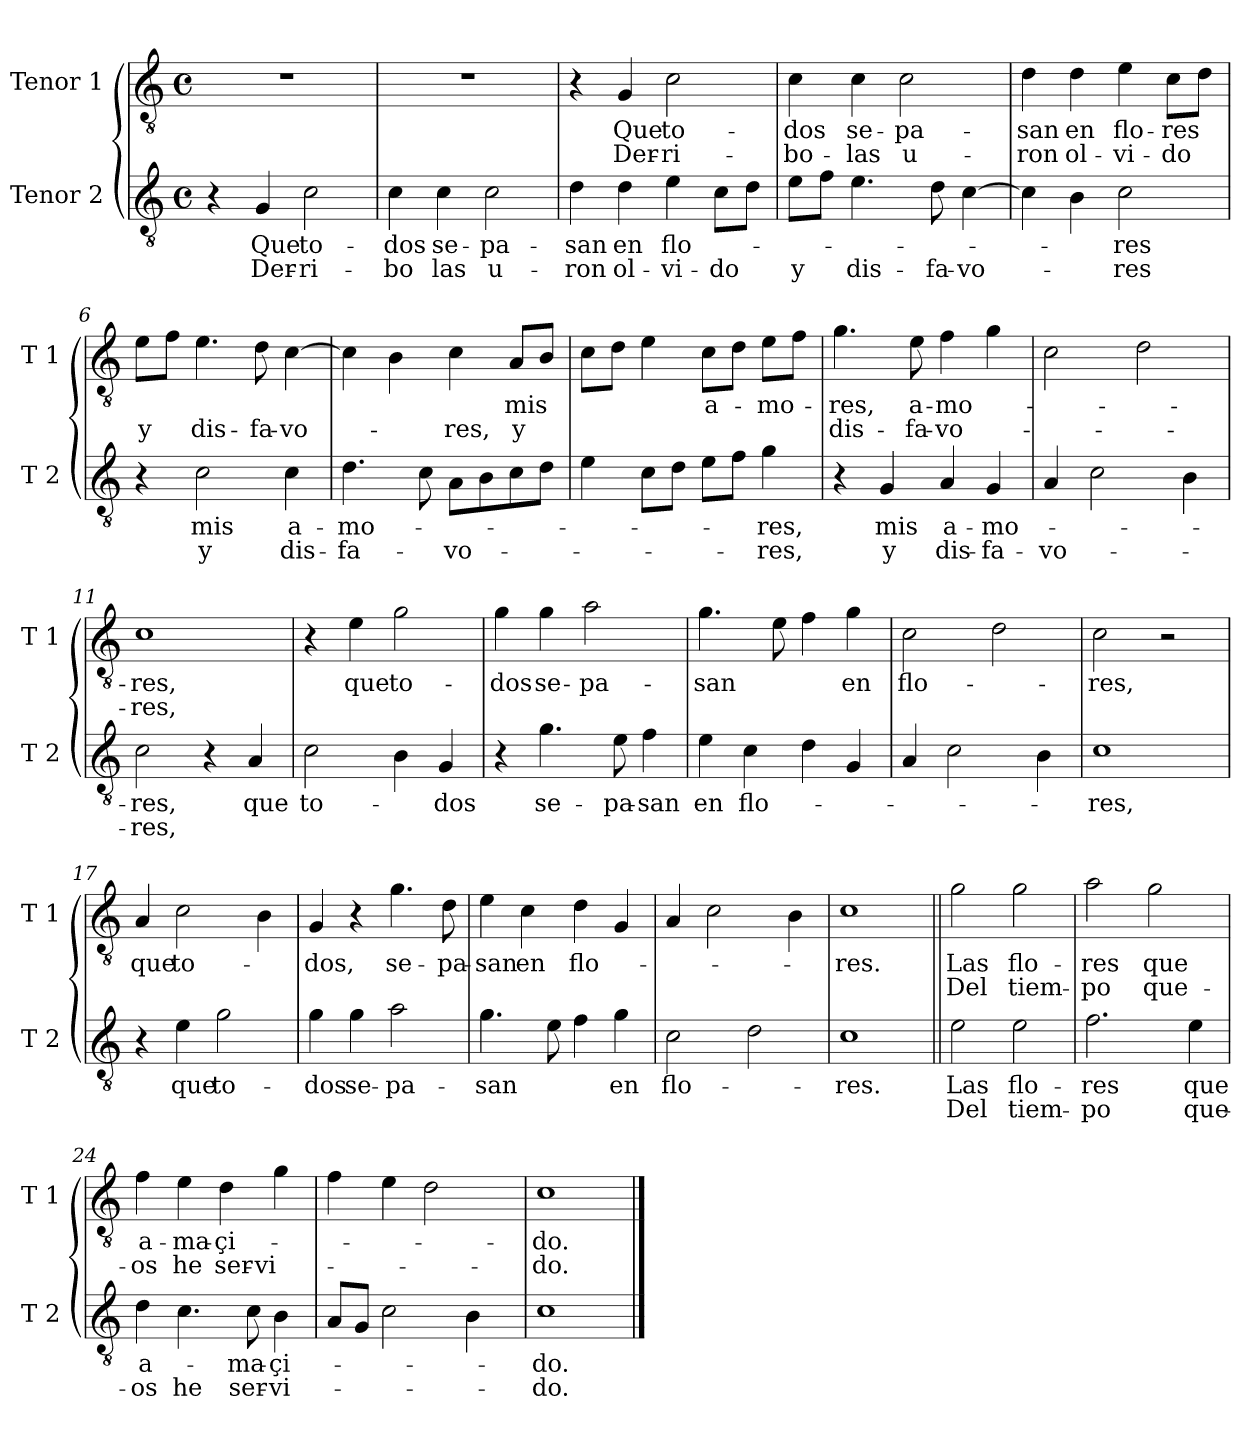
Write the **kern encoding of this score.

**kern	**text	**text	**kern	**text	**text
*part2	*part2	*part2	*part1	*part1	*part1
*staff2	*staff2	*staff2	*staff1	*staff1	*staff1
*I"Tenor 2	*	*	*I"Tenor 1	*	*
*I'T 2	*	*	*I'T 1	*	*
*clefGv2	*	*	*clefGv2	*	*
*k[]	*	*	*k[]	*	*
*C:	*	*	*C:	*	*
*M4/4	*	*	*M4/4	*	*
*met(c)	*	*	*met(c)	*	*
=1	=1	=1	=1	=1	=1
4r	.	.	1r	.	.
!	!LO:LY:b	!LO:LY:b	!	!	!
4G/	Que	Der-	.	.	.
!	!LO:LY:b	!LO:LY:b	!	!	!
2c\	to-	-ri-	.	.	.
=2	=2	=2	=2	=2	=2
!	!LO:LY:b	!LO:LY:b	!	!	!
4c\	-dos	-bo	1r	.	.
!	!LO:LY:b	!LO:LY:b	!	!	!
4c\	se-	las	.	.	.
!	!LO:LY:b	!LO:LY:b	!	!	!
2c\	-pa-	u-	.	.	.
=3	=3	=3	=3	=3	=3
!	!LO:LY:b	!LO:LY:b	!	!	!
4d\	-san	-ron	4r	.	.
!	!LO:LY:b	!LO:LY:b	!	!LO:LY:b	!LO:LY:b
4d\	en	ol-	4G/	Que	Der-
!	!LO:LY:b	!LO:LY:b	!	!LO:LY:b	!LO:LY:b
4e\	flo-	-vi-	2c\	to-	-ri-
!	!	!LO:LY:b	!	!	!
8c\L	.	-do	.	.	.
8d\J	.	.	.	.	.
=4	=4	=4	=4	=4	=4
!	!	!LO:LY:b	!	!LO:LY:b	!LO:LY:b
8e\L	.	y	4c\	-dos	-bo-
8f\J	.	.	.	.	.
!	!	!LO:LY:b	!	!LO:LY:b	!LO:LY:b
4.e\	.	dis-	4c\	se-	-las
!	!	!	!	!LO:LY:b	!LO:LY:b
.	.	.	2c\	-pa-	u-
!	!	!LO:LY:b	!	!	!
8d\	.	-fa-	.	.	.
!	!	!LO:LY:b	!	!	!
[4c\	.	-vo-	.	.	.
!!LO:LB:g=z
=5	=5	=5	=5	=5	=5
!	!	!	!	!LO:LY:b	!LO:LY:b
4c\]	.	.	4d\	-san	-ron
!	!	!	!	!LO:LY:b	!LO:LY:b
4B\	.	.	4d\	en	ol-
!	!LO:LY:b	!LO:LY:b	!	!LO:LY:b	!LO:LY:b
2c\	-res	-res	4e\	flo-	-vi-
!	!	!	!	!LO:LY:b	!LO:LY:b
.	.	.	8c\L	-res	-do
.	.	.	8d\J	.	.
=6	=6	=6	=6	=6	=6
!	!	!	!	!	!LO:LY:b
4r	.	.	8e\L	.	y
.	.	.	8f\J	.	.
!	!LO:LY:b	!LO:LY:b	!	!	!LO:LY:b
2c\	mis	y	4.e\	.	dis-
!	!	!	!	!	!LO:LY:b
.	.	.	8d\	.	-fa-
!	!LO:LY:b	!LO:LY:b	!	!	!LO:LY:b
4c\	a-	dis-	[4c\	.	-vo-
=7	=7	=7	=7	=7	=7
!	!LO:LY:b	!LO:LY:b	!	!	!
4.d\	-mo-	-fa-	4c\]	.	.
.	.	.	4B\	.	.
8c\	.	.	.	.	.
!	!	!LO:LY:b	!	!	!LO:LY:b
8A\L	.	-vo-	4c\	.	-res,
8B\	.	.	.	.	.
!	!	!	!	!LO:LY:b	!LO:LY:b
8c\	.	.	8A/L	mis	y
8d\J	.	.	8B/J	.	.
=8	=8	=8	=8	=8	=8
4e\	.	.	8c\L	.	.
.	.	.	8d\J	.	.
8c\L	.	.	4e\	.	.
8d\J	.	.	.	.	.
!	!	!	!	!LO:LY:b	!
8e\L	.	.	8c\L	a-	.
8f\J	.	.	8d\J	.	.
!	!LO:LY:b	!LO:LY:b	!	!LO:LY:b	!
4g\	-res,	-res,	8e\L	-mo-	.
.	.	.	8f\J	.	.
!!LO:LB:g=z
=9	=9	=9	=9	=9	=9
!	!	!	!	!LO:LY:b	!LO:LY:b
4r	.	.	4.g\	-res,	dis-
!	!LO:LY:b	!LO:LY:b	!	!	!
4G/	mis	y	.	.	.
!	!	!	!	!LO:LY:b	!LO:LY:b
.	.	.	8e\	a-	-fa-
!	!LO:LY:b	!LO:LY:b	!	!LO:LY:b	!LO:LY:b
4A/	a-	dis-	4f\	-mo-	-vo-
!	!LO:LY:b	!LO:LY:b	!	!	!
4G/	-mo-	-fa-	4g\	.	.
=10	=10	=10	=10	=10	=10
!	!	!LO:LY:b	!	!	!
4A/	.	-vo-	2c\	.	.
2c\	.	.	.	.	.
.	.	.	2d\	.	.
4B\	.	.	.	.	.
=11	=11	=11	=11	=11	=11
!	!LO:LY:b	!LO:LY:b	!	!LO:LY:b	!LO:LY:b
2c\	-res,	-res,	1c	-res,	-res,
4r	.	.	.	.	.
!	!LO:LY:b	!	!	!	!
4A/	que	.	.	.	.
=12	=12	=12	=12	=12	=12
!	!LO:LY:b	!	!	!	!
2c\	to-	.	4r	.	.
!	!	!	!	!LO:LY:b	!
.	.	.	4e\	que	.
!	!	!	!	!LO:LY:b	!
4B\	.	.	2g\	to-	.
!	!LO:LY:b	!	!	!	!
4G/	-dos	.	.	.	.
!!LO:LB:g=z
=13	=13	=13	=13	=13	=13
!	!	!	!	!LO:LY:b	!
4r	.	.	4g\	-dos	.
!	!LO:LY:b	!	!	!LO:LY:b	!
4.g\	se-	.	4g\	se-	.
!	!	!	!	!LO:LY:b	!
.	.	.	2a\	-pa-	.
!	!LO:LY:b	!	!	!	!
8e\	-pa-	.	.	.	.
!	!LO:LY:b	!	!	!	!
4f\	-san	.	.	.	.
=14	=14	=14	=14	=14	=14
!	!LO:LY:b	!	!	!LO:LY:b	!
4e\	en	.	4.g\	-san	.
!	!LO:LY:b	!	!	!	!
4c\	flo-	.	.	.	.
.	.	.	8e\	.	.
4d\	.	.	4f\	.	.
!	!	!	!	!LO:LY:b	!
4G/	.	.	4g\	en	.
=15	=15	=15	=15	=15	=15
!	!	!	!	!LO:LY:b	!
4A/	.	.	2c\	flo-	.
2c\	.	.	.	.	.
.	.	.	2d\	.	.
4B\	.	.	.	.	.
=16	=16	=16	=16	=16	=16
!	!LO:LY:b	!	!	!LO:LY:b	!
1c	-res,	.	2c\	-res,	.
.	.	.	2r	.	.
=17	=17	=17	=17	=17	=17
!	!	!	!	!LO:LY:b	!
4r	.	.	4A/	que	.
!	!LO:LY:b	!	!	!LO:LY:b	!
4e\	que	.	2c\	to-	.
!	!LO:LY:b	!	!	!	!
2g\	to-	.	.	.	.
.	.	.	4B\	.	.
!!LO:PB:g=z
=18	=18	=18	=18	=18	=18
!	!LO:LY:b	!	!	!LO:LY:b	!
4g\	-dos	.	4G/	-dos,	.
!	!LO:LY:b	!	!	!	!
4g\	se-	.	4r	.	.
!	!LO:LY:b	!	!	!LO:LY:b	!
2a\	-pa-	.	4.g\	se-	.
!	!	!	!	!LO:LY:b	!
.	.	.	8d\	-pa-	.
=19	=19	=19	=19	=19	=19
!	!LO:LY:b	!	!	!LO:LY:b	!
4.g\	-san	.	4e\	-san	.
!	!	!	!	!LO:LY:b	!
.	.	.	4c\	en	.
8e\	.	.	.	.	.
!	!	!	!	!LO:LY:b	!
4f\	.	.	4d\	flo-	.
!	!LO:LY:b	!	!	!	!
4g\	en	.	4G/	.	.
=20	=20	=20	=20	=20	=20
!	!LO:LY:b	!	!	!	!
2c\	flo-	.	4A/	.	.
.	.	.	2c\	.	.
2d\	.	.	.	.	.
.	.	.	4B\	.	.
=21	=21	=21	=21	=21	=21
!	!LO:LY:b	!	!	!LO:LY:b	!
1c	-res.	.	1c	-res.	.
!!LO:LB:g=z
=22||	=22||	=22||	=22||	=22||	=22||
!	!LO:LY:b	!LO:LY:b	!	!LO:LY:b	!LO:LY:b
2e\	Las	Del	2g\	Las	Del
!	!LO:LY:b	!LO:LY:b	!	!LO:LY:b	!LO:LY:b
2e\	flo-	tiem-	2g\	flo-	tiem-
=23	=23	=23	=23	=23	=23
!	!LO:LY:b	!LO:LY:b	!	!LO:LY:b	!LO:LY:b
2.f\	-res	-po	2a\	-res	-po
!	!	!	!	!LO:LY:b	!LO:LY:b
.	.	.	2g\	que	que-
!	!LO:LY:b	!LO:LY:b	!	!	!
4e\	que	que-	.	.	.
=24	=24	=24	=24	=24	=24
!	!LO:LY:b	!LO:LY:b	!	!LO:LY:b	!LO:LY:b
4d\	a-	-os	4f\	a-	-os
!	!	!LO:LY:b	!	!LO:LY:b	!LO:LY:b
4.c\	.	he	4e\	-ma-	he
!	!	!	!	!LO:LY:b	!LO:LY:b
.	.	.	4d\	-çi-	ser-
!	!LO:LY:b	!LO:LY:b	!	!	!
8c\	-ma-	ser-	.	.	.
!	!LO:LY:b	!LO:LY:b	!	!	!LO:LY:b
4B\	-çi-	-vi-	4g\	.	-vi-
=25	=25	=25	=25	=25	=25
8A/L	.	.	4f\	.	.
8G/J	.	.	.	.	.
2c\	.	.	4e\	.	.
.	.	.	2d\	.	.
4B\	.	.	.	.	.
=26	=26	=26	=26	=26	=26
!	!LO:LY:b	!LO:LY:b	!	!LO:LY:b	!LO:LY:b
1c	-do.	-do.	1c	-do.	-do.
==	==	==	==	==	==
*-	*-	*-	*-	*-	*-
